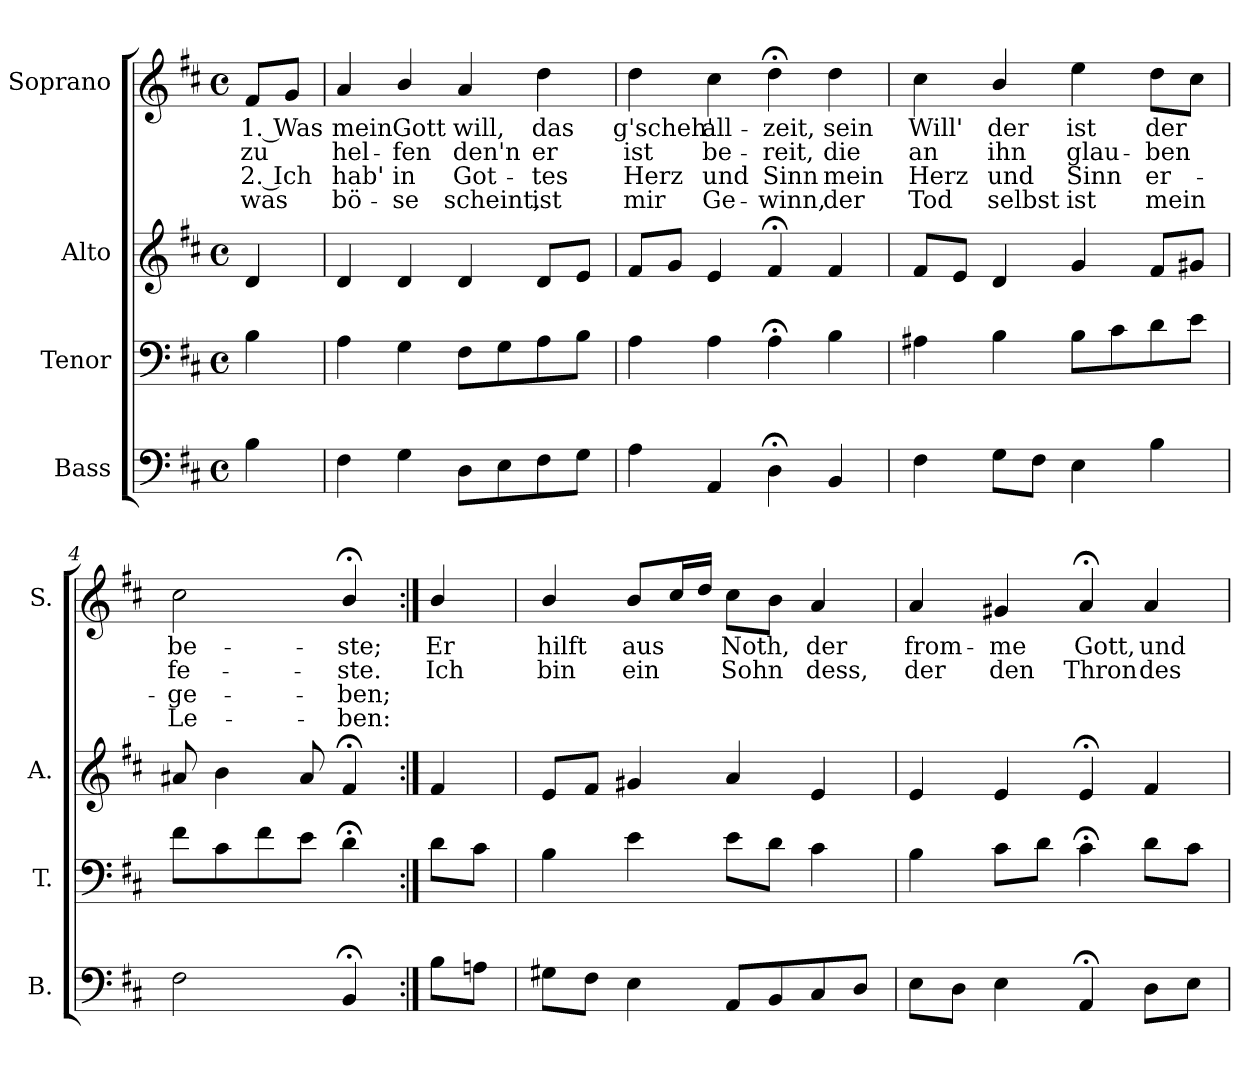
**kern	**kern	**kern	**kern	**text	**text	**text	**text
*part4	*part3	*part2	*part1	*part1	*part1	*part1	*part1
*staff4	*staff3	*staff2	*staff1	*staff1	*staff1	*staff1	*staff1
*I"Bass	*I"Tenor	*I"Alto	*I"Soprano	*	*	*	*
*I'B.	*I'T.	*I'A.	*I'S.	*	*	*	*
*clefF4	*clefF4	*clefG2	*clefG2	*	*	*	*
*k[f#c#]	*k[f#c#]	*k[f#c#]	*k[f#c#]	*	*	*	*
*D:	*D:	*D:	*b:	*	*	*	*
*M4/4	*M4/4	*M4/4	*M4/4	*	*	*	*
*met(c)	*met(c)	*met(c)	*met(c)	*	*	*	*
=	=	=	=	=	=	=	=
4B\	4B\	4d/	8f#/L	1. Was	zu	2. Ich	was
.	.	.	8g/J	.	.	.	.
=1	=1	=1	=1	=1	=1	=1	=1
4F#\	4A\	4d/	4a/	mein	hel-	hab'	bö-
4G\	4G\	4d/	4b/	Gott	-fen	in	-se
8D\L	8F#\L	4d/	4a/	will,	den'n	Got-	scheint,
8E\	8G\	.	.	.	.	.	.
8F#\	8A\	8d/L	4dd\	das	er	-tes	ist
8G\J	8B\J	8e/J	.	.	.	.	.
=2	=2	=2	=2	=2	=2	=2	=2
4A\	4A\	8f#/L	4dd\	g'scheh'	ist	Herz	mir
.	.	8g/J	.	.	.	.	.
4AA/	4A\	4e/	4cc#\	all-	be-	und	Ge-
4D;<\	4A;<\	4f#;</	4dd;<\	-zeit,	-reit,	Sinn	-winn,
4BB/	4B\	4f#/	4dd\	sein	die	mein	der
=3	=3	=3	=3	=3	=3	=3	=3
4F#\	4A#X\	8f#/L	4cc#\	Will'	an	Herz	Tod
.	.	8e/J	.	.	.	.	.
8G\L	4B\	4d/	4b/	der	ihn	und	selbst
8F#\J	.	.	.	.	.	.	.
4E\	8B\L	4g/	4ee\	ist	glau-	Sinn	ist
.	8c#\	.	.	.	.	.	.
4B\	8d\	8f#/L	8dd\L	der	-ben	er-	mein
.	8e\J	8g#X/J	8cc#\J	.	.	.	.
=4	=4	=4	=4	=4	=4	=4	=4
2F#\	8f#\L	8a#X/	2cc#\	be-	fe-	-ge-	Le-
.	8c#\	4b\	.	.	.	.	.
.	8f#\	.	.	.	.	.	.
.	8e\J	8a#/	.	.	.	.	.
4BB;</	4d;<\	4f#;</	4b;</	-ste;	-ste.	-ben;	-ben:
!!LO:LB:g=z
=4a:|!	=4a:|!	=4a:|!	=4a:|!	=4a:|!	=4a:|!	=4a:|!	=4a:|!
8B\L	8d\L	4f#/	4b/	Er	Ich	.	.
8An\J	8c#\J	.	.	.	.	.	.
=5	=5	=5	=5	=5	=5	=5	=5
8G#X\L	4B\	8e/L	4b/	hilft	bin	.	.
8F#\J	.	8f#/J	.	.	.	.	.
4E\	4e\	4g#X/	8b/L	aus	ein	.	.
.	.	.	16cc#/L	.	.	.	.
.	.	.	16dd/JJ	.	.	.	.
8AA/L	8e\L	4a/	8cc#\L	Noth,	Sohn	.	.
8BB/	8d\J	.	8b\J	.	.	.	.
8C#/	4c#\	4e/	4a/	der	dess,	.	.
8D/J	.	.	.	.	.	.	.
=6	=6	=6	=6	=6	=6	=6	=6
8E\L	4B\	4e/	4a/	from-	der	.	.
8D\J	.	.	.	.	.	.	.
4E\	8c#\L	4e/	4g#X/	-me	den	.	.
.	8d\J	.	.	.	.	.	.
4AA;</	4c#;<\	4e;</	4a;</	Gott,	Thron	.	.
8D\L	8d\L	4f#/	4a/	und	des	.	.
8E\J	8c#\J	.	.	.	.	.	.
=	=	=	=	=	=	=	=
*-	*-	*-	*-	*-	*-	*-	*-
